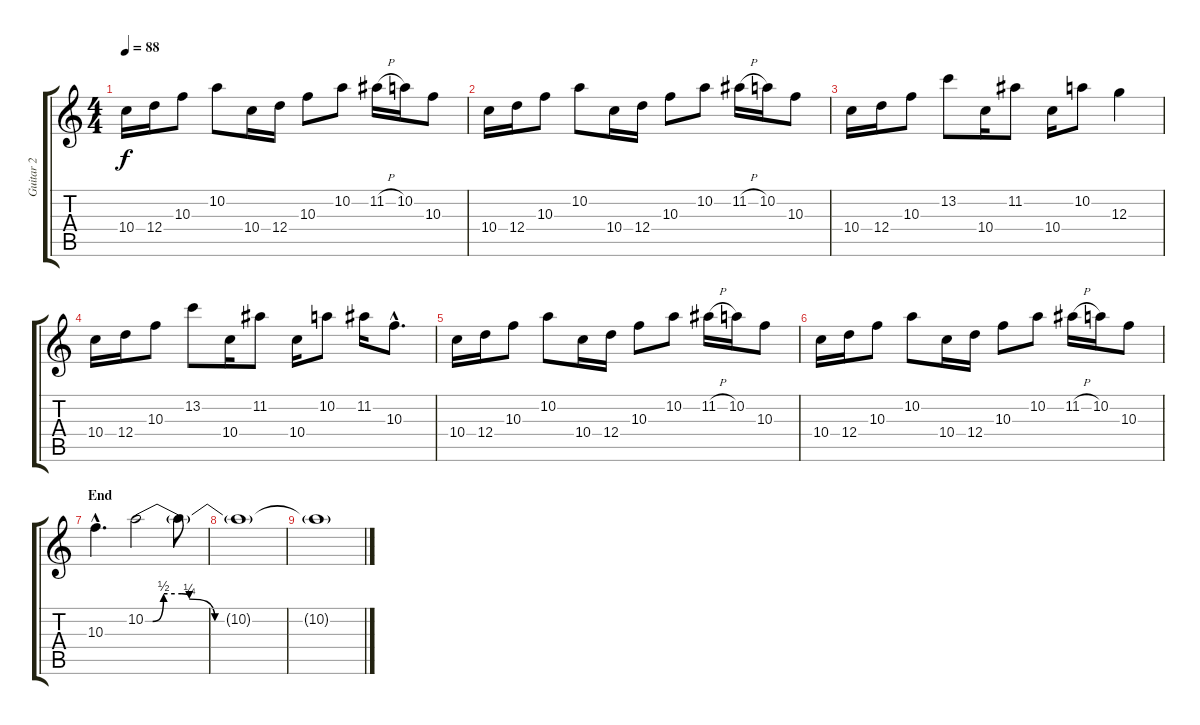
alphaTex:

\track ("Guitar 2" "Guitar 2") {instrument acousticguitarsteel}
\staff {score tabs}
\tuning (E4 B3 G3 D3 A2 D2) {hide}
\ts (4 4)
\tempo 88
\clef g2
\ks c
10.4.16{dy f} 12.4.16 10.3.8 10.2.8 10.4.16 12.4.16 10.3.8 10.2.8 11.2{h}.16 10.2.16 10.3.8 |
10.4.16 12.4.16 10.3.8 10.2.8 10.4.16 12.4.16 10.3.8 10.2.8 11.2{h}.16 10.2.16 10.3.8 |
10.4.16 12.4.16 10.3.8 13.2.8 10.4.16 11.2.8 10.4.16 10.2.8 12.3.4 |
10.4.16 12.4.16 10.3.8 13.2.8 10.4.16 11.2.8 10.4.16 10.2.8 11.2.16 10.3{hac}.8{d} |
10.4.16 12.4.16 10.3.8 10.2.8 10.4.16 12.4.16 10.3.8 10.2.8 11.2{h}.16 10.2.16 10.3.8 |
10.4.16 12.4.16 10.3.8 10.2.8 10.4.16 12.4.16 10.3.8 10.2.8 11.2{h}.16 10.2.16 10.3.8 |
\section ("" "End")
10.3{hac}.4{d} 10.2{be (custom 0 0 2 0 5 2 10 2 12 1 19 0 60 0)}.2 10.2{t}.8 |
10.2{t}.1 |
10.2{t}.1
